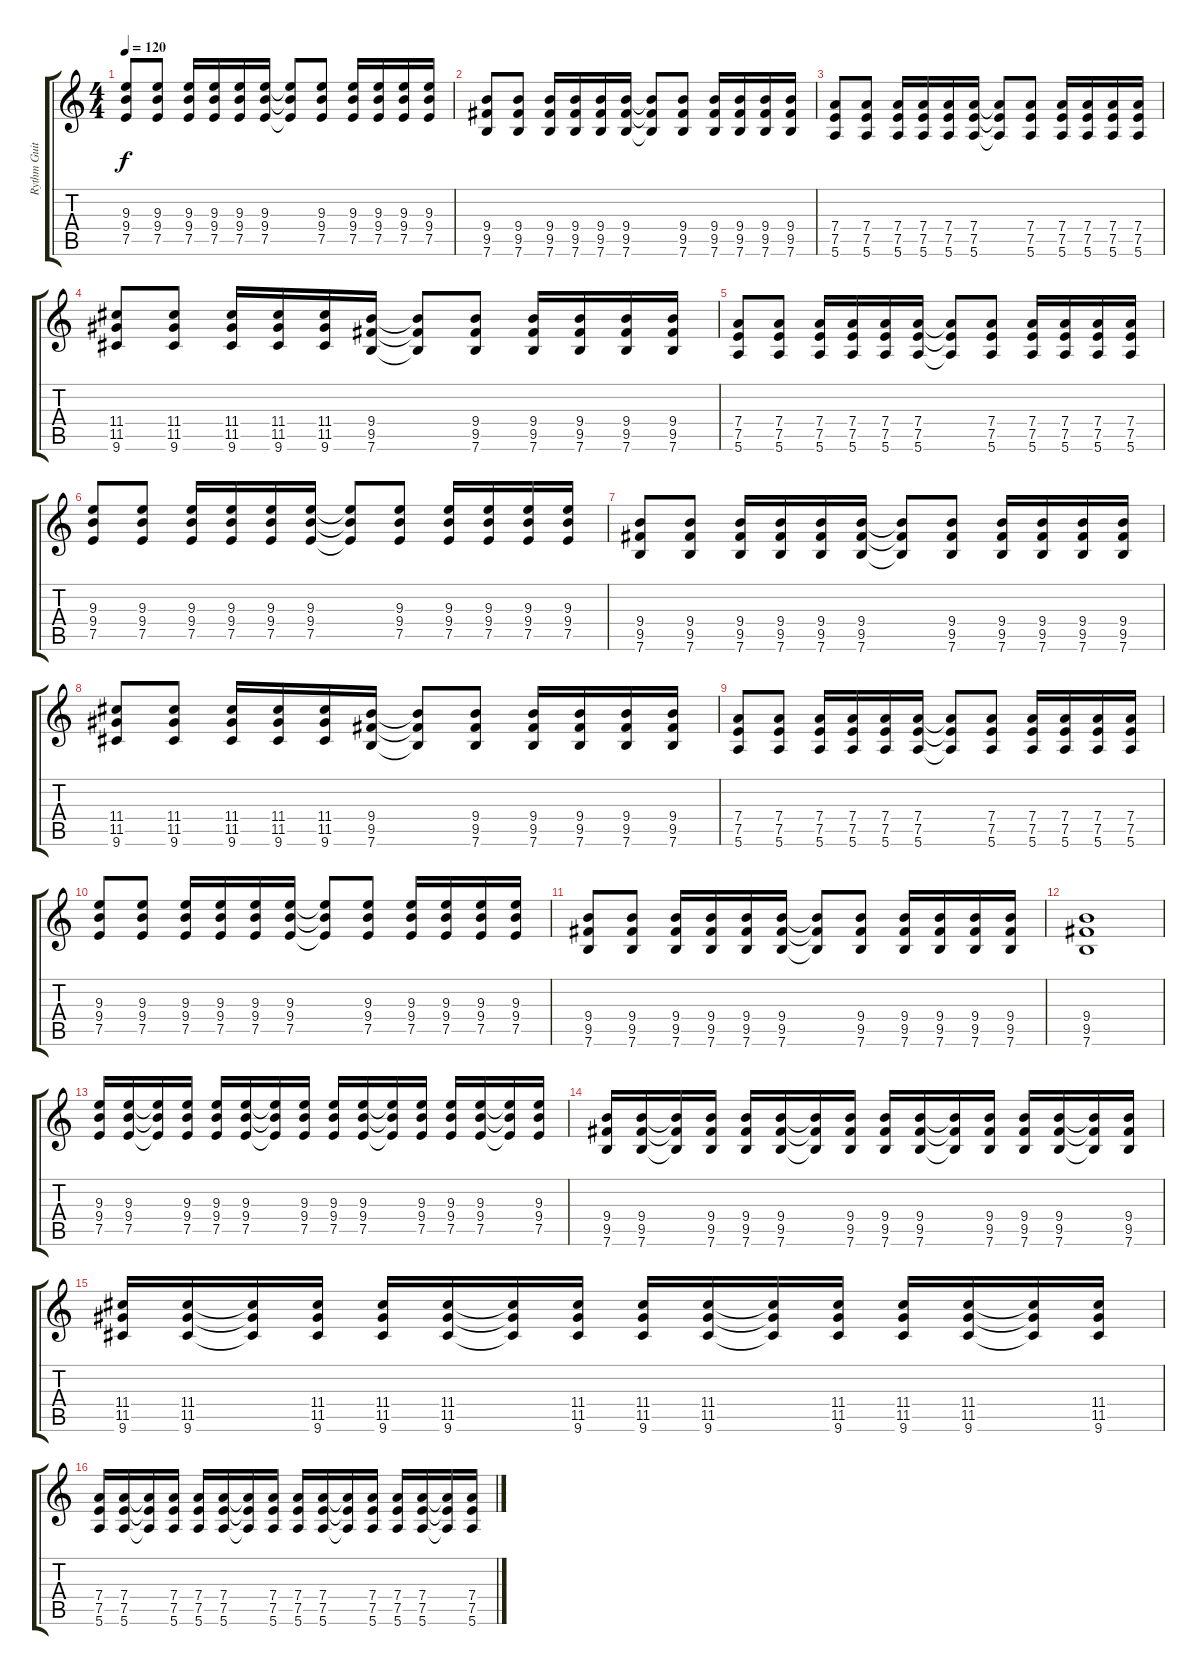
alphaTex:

\track ("Rythm Guitar" "Rythm Guit") {instrument distortionguitar}
\staff {score tabs}
\tuning (E4 B3 G3 D3 A2 E2) {hide}
\ts (4 4)
\tempo 120
\clef g2
\ks c
(9.3 9.4 7.5).8{dy f} (9.3 9.4 7.5).8 (9.3 9.4 7.5).16 (9.3 9.4 7.5).16 (9.3 9.4 7.5).16 (9.3 9.4 7.5).16 (9.3{t} 9.4{t} 7.5{t}).8 (9.3 9.4 7.5).8 (9.3 9.4 7.5).16 (9.3 9.4 7.5).16 (9.3 9.4 7.5).16 (9.3 9.4 7.5).16 |
(9.4 9.5 7.6).8 (9.4 9.5 7.6).8 (9.4 9.5 7.6).16 (9.4 9.5 7.6).16 (9.4 9.5 7.6).16 (9.4 9.5 7.6).16 (9.4{t} 9.5{t} 7.6{t}).8 (9.4 9.5 7.6).8 (9.4 9.5 7.6).16 (9.4 9.5 7.6).16 (9.4 9.5 7.6).16 (9.4 9.5 7.6).16 |
(7.4 7.5 5.6).8 (7.4 7.5 5.6).8 (7.4 7.5 5.6).16 (7.4 7.5 5.6).16 (7.4 7.5 5.6).16 (7.4 7.5 5.6).16 (7.4{t} 7.5{t} 5.6{t}).8 (7.4 7.5 5.6).8 (7.4 7.5 5.6).16 (7.4 7.5 5.6).16 (7.4 7.5 5.6).16 (7.4 7.5 5.6).16 |
(11.4 11.5 9.6).8 (11.4 11.5 9.6).8 (11.4 11.5 9.6).16 (11.4 11.5 9.6).16 (11.4 11.5 9.6).16 (9.4 9.5 7.6).16 (9.4{t} 9.5{t} 7.6{t}).8 (9.4 9.5 7.6).8 (9.4 9.5 7.6).16 (9.4 9.5 7.6).16 (9.4 9.5 7.6).16 (9.4 9.5 7.6).16 |
(7.4 7.5 5.6).8 (7.4 7.5 5.6).8 (7.4 7.5 5.6).16 (7.4 7.5 5.6).16 (7.4 7.5 5.6).16 (7.4 7.5 5.6).16 (7.4{t} 7.5{t} 5.6{t}).8 (7.4 7.5 5.6).8 (7.4 7.5 5.6).16 (7.4 7.5 5.6).16 (7.4 7.5 5.6).16 (7.4 7.5 5.6).16 |
(9.3 9.4 7.5).8 (9.3 9.4 7.5).8 (9.3 9.4 7.5).16 (9.3 9.4 7.5).16 (9.3 9.4 7.5).16 (9.3 9.4 7.5).16 (9.3{t} 9.4{t} 7.5{t}).8 (9.3 9.4 7.5).8 (9.3 9.4 7.5).16 (9.3 9.4 7.5).16 (9.3 9.4 7.5).16 (9.3 9.4 7.5).16 |
(9.4 9.5 7.6).8 (9.4 9.5 7.6).8 (9.4 9.5 7.6).16 (9.4 9.5 7.6).16 (9.4 9.5 7.6).16 (9.4 9.5 7.6).16 (9.4{t} 9.5{t} 7.6{t}).8 (9.4 9.5 7.6).8 (9.4 9.5 7.6).16 (9.4 9.5 7.6).16 (9.4 9.5 7.6).16 (9.4 9.5 7.6).16 |
(11.4 11.5 9.6).8 (11.4 11.5 9.6).8 (11.4 11.5 9.6).16 (11.4 11.5 9.6).16 (11.4 11.5 9.6).16 (9.4 9.5 7.6).16 (9.4{t} 9.5{t} 7.6{t}).8 (9.4 9.5 7.6).8 (9.4 9.5 7.6).16 (9.4 9.5 7.6).16 (9.4 9.5 7.6).16 (9.4 9.5 7.6).16 |
(7.4 7.5 5.6).8 (7.4 7.5 5.6).8 (7.4 7.5 5.6).16 (7.4 7.5 5.6).16 (7.4 7.5 5.6).16 (7.4 7.5 5.6).16 (7.4{t} 7.5{t} 5.6{t}).8 (7.4 7.5 5.6).8 (7.4 7.5 5.6).16 (7.4 7.5 5.6).16 (7.4 7.5 5.6).16 (7.4 7.5 5.6).16 |
(9.3 9.4 7.5).8 (9.3 9.4 7.5).8 (9.3 9.4 7.5).16 (9.3 9.4 7.5).16 (9.3 9.4 7.5).16 (9.3 9.4 7.5).16 (9.3{t} 9.4{t} 7.5{t}).8 (9.3 9.4 7.5).8 (9.3 9.4 7.5).16 (9.3 9.4 7.5).16 (9.3 9.4 7.5).16 (9.3 9.4 7.5).16 |
(9.4 9.5 7.6).8 (9.4 9.5 7.6).8 (9.4 9.5 7.6).16 (9.4 9.5 7.6).16 (9.4 9.5 7.6).16 (9.4 9.5 7.6).16 (9.4{t} 9.5{t} 7.6{t}).8 (9.4 9.5 7.6).8 (9.4 9.5 7.6).16 (9.4 9.5 7.6).16 (9.4 9.5 7.6).16 (9.4 9.5 7.6).16 |
(9.4 9.5 7.6).1 |
(9.3 9.4 7.5).16 (9.3 9.4 7.5).16 (9.3{t} 9.4{t} 7.5{t}).16 (9.3 9.4 7.5).16 (9.3 9.4 7.5).16 (9.3 9.4 7.5).16 (9.3{t} 9.4{t} 7.5{t}).16 (9.3 9.4 7.5).16 (9.3 9.4 7.5).16 (9.3 9.4 7.5).16 (9.3{t} 9.4{t} 7.5{t}).16 (9.3 9.4 7.5).16 (9.3 9.4 7.5).16 (9.3 9.4 7.5).16 (9.3{t} 9.4{t} 7.5{t}).16 (9.3 9.4 7.5).16 |
(9.4 9.5 7.6).16 (9.4 9.5 7.6).16 (9.4{t} 9.5{t} 7.6{t}).16 (9.4 9.5 7.6).16 (9.4 9.5 7.6).16 (9.4 9.5 7.6).16 (9.4{t} 9.5{t} 7.6{t}).16 (9.4 9.5 7.6).16 (9.4 9.5 7.6).16 (9.4 9.5 7.6).16 (9.4{t} 9.5{t} 7.6{t}).16 (9.4 9.5 7.6).16 (9.4 9.5 7.6).16 (9.4 9.5 7.6).16 (9.4{t} 9.5{t} 7.6{t}).16 (9.4 9.5 7.6).16 |
(11.4 11.5 9.6).16 (11.4 11.5 9.6).16 (11.4{t} 11.5{t} 9.6{t}).16 (11.4 11.5 9.6).16 (11.4 11.5 9.6).16 (11.4 11.5 9.6).16 (11.4{t} 11.5{t} 9.6{t}).16 (11.4 11.5 9.6).16 (11.4 11.5 9.6).16 (11.4 11.5 9.6).16 (11.4{t} 11.5{t} 9.6{t}).16 (11.4 11.5 9.6).16 (11.4 11.5 9.6).16 (11.4 11.5 9.6).16 (11.4{t} 11.5{t} 9.6{t}).16 (11.4 11.5 9.6).16 |
(7.4 7.5 5.6).16 (7.4 7.5 5.6).16 (7.4{t} 7.5{t} 5.6{t}).16 (7.4 7.5 5.6).16 (7.4 7.5 5.6).16 (7.4 7.5 5.6).16 (7.4{t} 7.5{t} 5.6{t}).16 (7.4 7.5 5.6).16 (7.4 7.5 5.6).16 (7.4 7.5 5.6).16 (7.4{t} 7.5{t} 5.6{t}).16 (7.4 7.5 5.6).16 (7.4 7.5 5.6).16 (7.4 7.5 5.6).16 (7.4{t} 7.5{t} 5.6{t}).16 (7.4 7.5 5.6).16
